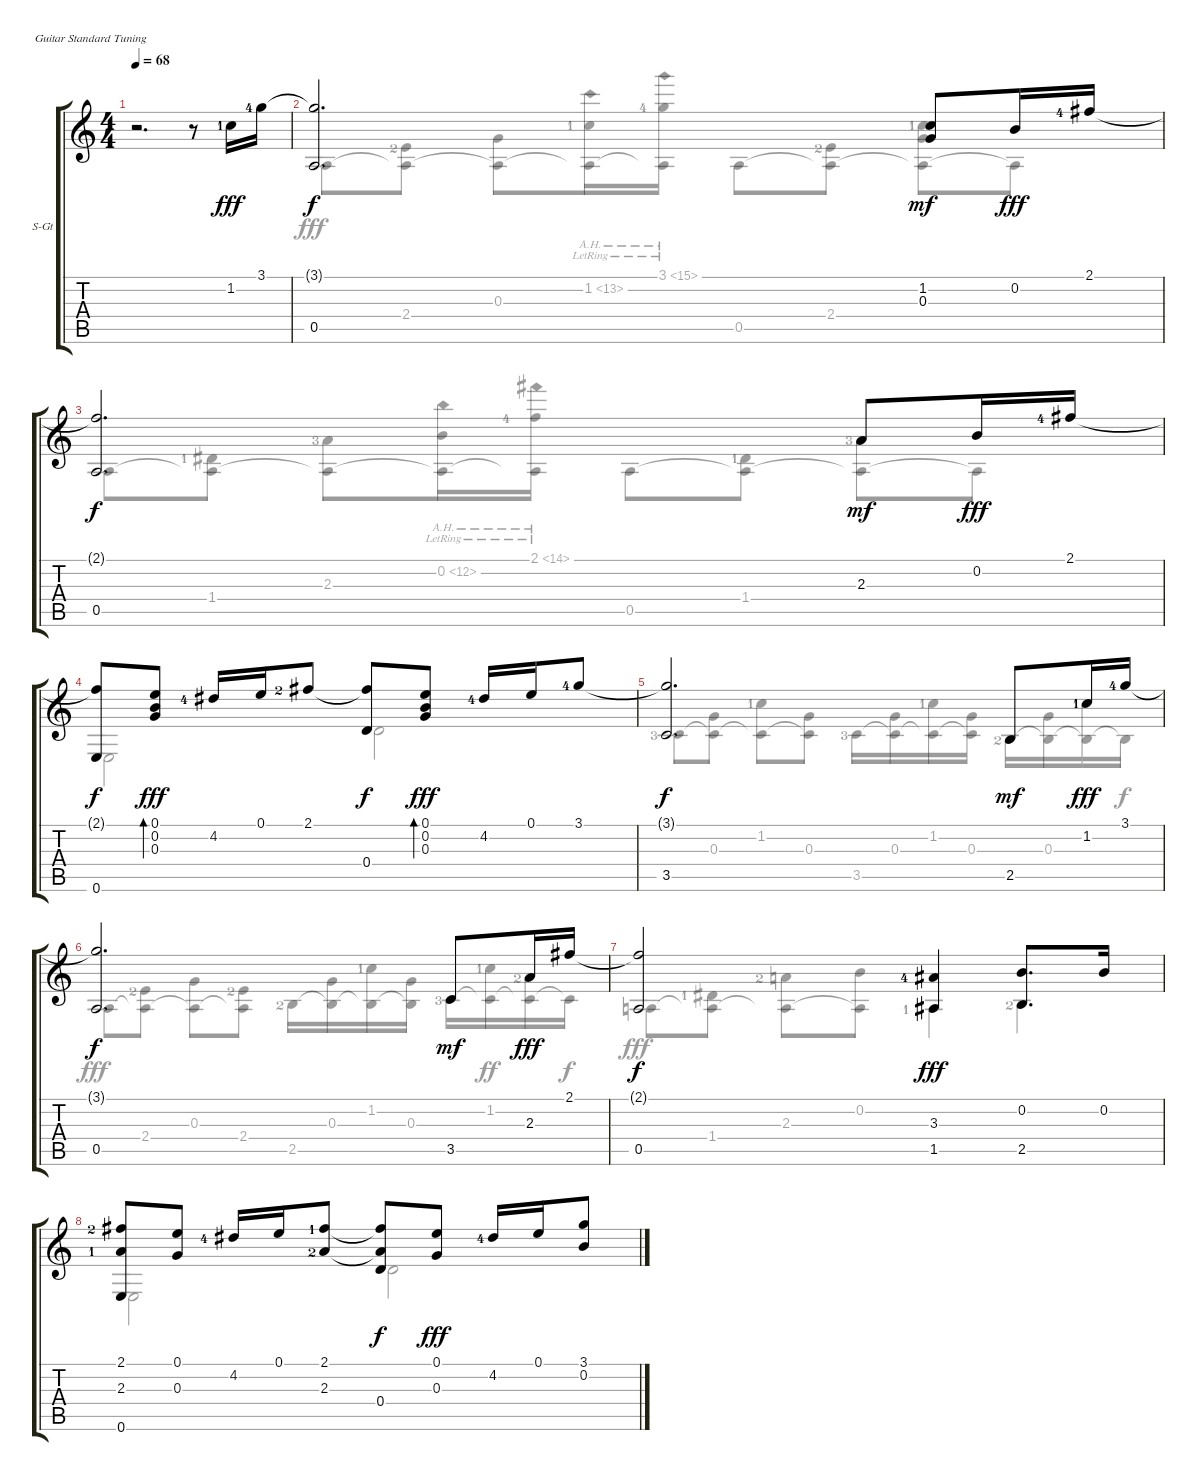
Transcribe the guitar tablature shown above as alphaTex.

\defaultSystemsLayout 4
\bracketExtendMode groupsimilarinstruments
\firstSystemTrackNameOrientation horizontal
\otherSystemsTrackNameOrientation horizontal
\track ("Steel Guitar" "S-Gt") {instrument acousticguitarsteel}
\staff {score tabs}
\tuning (E4 B3 G3 D3 A2 E2)
\voice
\ts (4 4)
\tempo 68
\clef g2
\ks c
r.2{d dy fff instrument acousticguitarsteel} r.8 1.2{lf 2}.16 3.1{lf 5}.16 |
(3.1{t} 0.5).2{d dy f} (1.2 0.3).8{dy mf} 0.2.16{dy fff} 2.1{lf 5}.16 |
(2.1{t} 0.5).2{d dy f} 2.3.8{dy mf} 0.2.16{dy fff} 2.1{lf 5}.16 |
(2.1{t} 0.6).8{dy f} (0.1 0.2 0.3).8{bd 240 dy fff} 4.2{lf 5}.16 0.1.16 2.1{lf 3}.8 (2.1{t} 0.4).8{dy f} (0.1 0.2 0.3).8{bd 240 dy fff} 4.2{lf 5}.16 0.1.16 3.1{lf 5}.8 |
(3.1{t} 3.5).2{d dy f} 2.5.8{dy mf} 1.2{lf 2}.16{dy fff} 3.1{lf 5}.16 |
(3.1{t} 0.5).2{d dy f} 3.5.8{dy mf} 2.3.16{dy fff} 2.1.16 |
(2.1{t} 0.5).2{dy f} (3.3{lf 5} 1.5).4{dy fff} (0.2 2.5).8{d} 0.2.16 |
(2.1{lf 3} 2.3{lf 2} 0.6).8 (0.1 0.3).8 4.2{lf 5}.16 0.1.16 (2.1{lf 2} 2.3{lf 3}).8 (2.1{t} 2.3{t} 0.4).8{dy f} (0.1 0.3).8{dy fff} 4.2{lf 5}.16 0.1.16 (3.1 0.2).8
\voice
\clef g2
\ottava regular
\simile none
\ks c
|
0.5.8 (2.4{lf 3} 0.5{t}).8 (0.3 0.5{t}).8 (1.2{ah 12 lr lf 2} 0.5{t}).16 (3.1{ah 12 lr lf 5} 0.5{t}).16 0.5.8 (2.4{lf 3} 0.5{t}).8 (1.2{lf 2} 0.3 0.5{t}).8 0.5{t}.8 |
0.5.8 (1.4{lf 2} 0.5{t}).8 (2.3{lf 4} 0.5{t}).8 (0.2{ah 12 lr} 0.5{t}).16 (2.1{ah 12 lr lf 5} 0.5{t}).16 0.5.8 (1.4{lf 2} 0.5{t}).8 (2.3{lf 4} 0.5{t}).8 0.5{t}.8 |
0.6.2 0.4.2 |
3.5{lf 4}.8 (0.3 3.5{t}).8 (1.2{lf 2} 3.5{t}).8 (0.3 3.5{t}).8 3.5{lf 4}.16 (0.3 3.5{t}).16 (1.2{lf 2} 3.5{t}).16 (0.3 3.5{t}).16 2.5{lf 3}.16 (0.3 2.5{t}).16 (1.2 2.5{t}).16 2.5{t}.16{dy f} |
0.5.8{dy fff} (2.4{lf 3} 0.5{t}).8 (0.3 0.5{t}).8 (2.4{lf 3} 0.5{t}).8 2.5{lf 3}.16 (0.3 2.5{t}).16 (1.2{lf 2} 2.5{t}).16 (0.3 2.5{t}).16 3.5{lf 4}.16 (1.2{lf 2} 3.5{t}).16{dy ff} (2.3{lf 3} 3.5{t}).16{dy fff} 3.5{t}.16{dy f} |
0.5.8{dy fff} (1.4{lf 2} 0.5{t}).8 (2.3{lf 3} 0.5{t}).8 (0.2 0.5{t}).8 1.5{lf 2}.4 2.5{lf 3}.4 |
0.6.2 0.4.2
